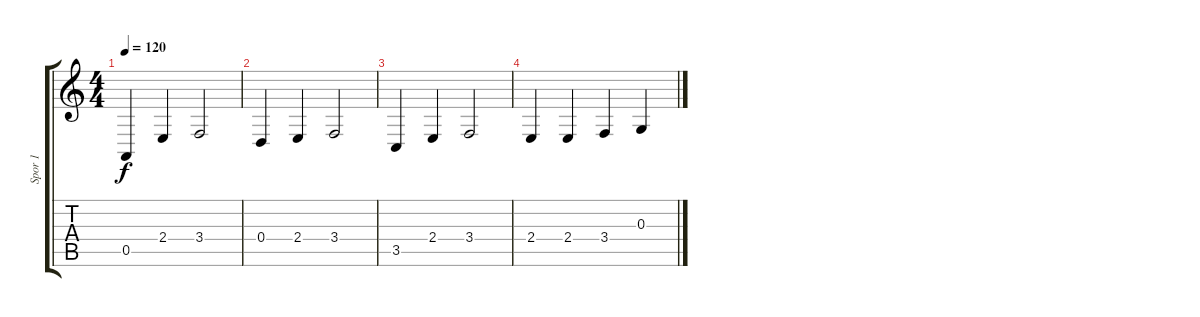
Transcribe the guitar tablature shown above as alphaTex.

\track ("Spor 1" "Spor 1") {instrument drawbarorgan}
\staff {score tabs}
\tuning (E4 B3 G3 D3 A2 E2) {hide}
\ts (4 4)
\tempo 120
\clef g2
\ks c
0.5.4{dy f} 2.4.4 3.4.2 |
0.4.4 2.4.4 3.4.2 |
3.5.4 2.4.4 3.4.2 |
2.4.4 2.4.4 3.4.4 0.3.4
